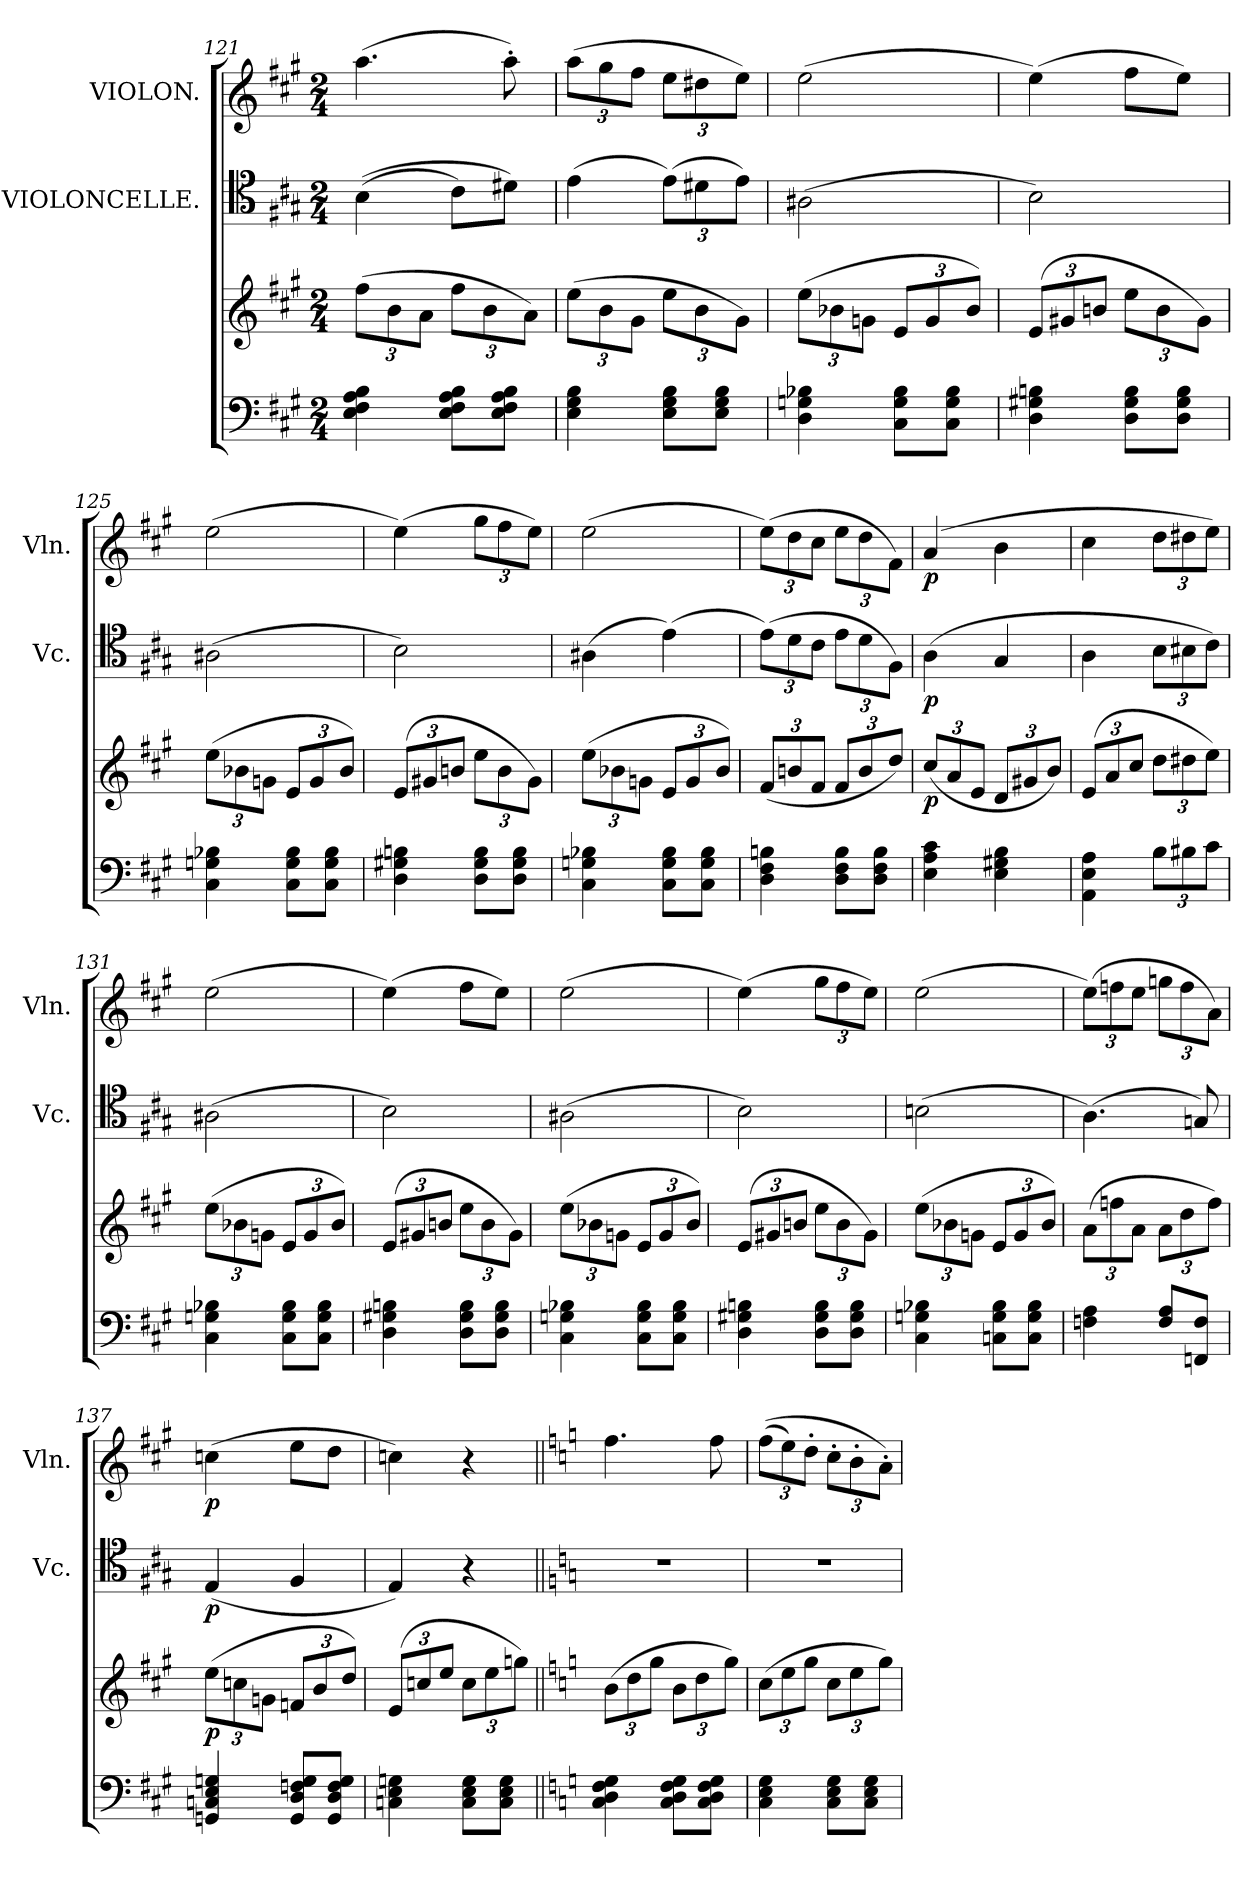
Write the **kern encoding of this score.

**kern	**kern	**dynam	**kern	**dynam	**kern	**dynam
*part3	*part3	*part3	*part2	*part2	*part1	*part1
*staff4	*staff3	*staff3/4	*staff2	*staff2	*staff1	*staff1
*	*	*	*I"VIOLONCELLE.	*	*I"VIOLON.	*
*	*	*	*I'Vc.	*	*I'Vln.	*
*clefF4	*clefG2	*	*clefC4	*	*clefG2	*
*k[f#c#g#]	*k[f#c#g#]	*	*k[f#c#g#]	*	*k[f#c#g#]	*
*M2/4	*M2/4	*	*M2/4	*	*M2/4	*
*	*Xbrackettup	*	*	*	*	*
=121	=121	=121	=121	=121	=121	=121
4E\ 4F#\ 4A\ 4B\	(>12ff#\L	.	(>(>4B\	.	(>4.aa\	.
.	12b\	.	.	.	.	.
.	12a\J	.	.	.	.	.
8E\ 8F#\ 8A\ 8B\L	12ff#\L	.	8c#\L)	.	.	.
.	12b\	.	.	.	.	.
8E\ 8F#\ 8A\ 8B\J	.	.	8d#X\J)	.	8aa'\)	.
.	12a\J)	.	.	.	.	.
=122	=122	=122	=122	=122	=122	=122
*	*	*	*	*	*Xbrackettup	*
4E\ 4G#\ 4B\	(>12ee\L	.	(>4e\	.	(>12aa\L	.
.	12b\	.	.	.	12gg#\	.
.	12g#\J	.	.	.	12ff#\J	.
*	*	*	*Xbrackettup	*	*	*
8E\ 8G#\ 8B\L	12ee\L	.	(>12e\L)	.	12ee\L	.
.	12b\	.	12d#X\	.	12dd#X\	.
8E\ 8G#\ 8B\J	.	.	.	.	.	.
.	12g#\J)	.	12e\J)	.	12ee\J)	.
=123	=123	=123	=123	=123	=123	=123
!	!	!	!	!LO:DY:b	!	!LO:DY:b
4D\ 4Gn\ 4B-X\	(>12ee\L	.	(>2A#X\	cresc.	(>2ee\	cresc.
.	12b-X\	.	.	.	.	.
.	12gn\J	.	.	.	.	.
!	!	!LO:DY:b	!	!	!	!
8C#\ 8G\ 8B-\L	12e/L	cresc.	.	.	.	.
.	12g/	.	.	.	.	.
8C#\ 8G\ 8B-\J	.	.	.	.	.	.
.	12b-/J)	.	.	.	.	.
=124	=124	=124	=124	=124	=124	=124
4D\ 4G#X\ 4Bn\	(>12e/L	.	2B\)	.	(>4ee\)	.
.	12g#X/	.	.	.	.	.
.	12bn/J	.	.	.	.	.
8D\ 8G#\ 8B\L	12ee\L	.	.	.	8ff#\L	.
.	12b\	.	.	.	.	.
8D\ 8G#\ 8B\J	.	.	.	.	8ee\J)	.
.	12g#\J)	.	.	.	.	.
=125	=125	=125	=125	=125	=125	=125
4C#\ 4Gn\ 4B-X\	(>12ee\L	.	(>2A#X\	.	(>2ee\	.
.	12b-X\	.	.	.	.	.
.	12gn\J	.	.	.	.	.
8C#\ 8G\ 8B-\L	12e/L	.	.	.	.	.
.	12g/	.	.	.	.	.
8C#\ 8G\ 8B-\J	.	.	.	.	.	.
.	12b-/J)	.	.	.	.	.
=126	=126	=126	=126	=126	=126	=126
4D\ 4G#X\ 4Bn\	(>12e/L	.	2B\)	.	(>4ee\)	.
.	12g#X/	.	.	.	.	.
.	12bn/J	.	.	.	.	.
8D\ 8G#\ 8B\L	12ee\L	.	.	.	12gg#\L	.
.	12b\	.	.	.	12ff#\	.
8D\ 8G#\ 8B\J	.	.	.	.	.	.
.	12g#\J)	.	.	.	12ee\J)	.
=127	=127	=127	=127	=127	=127	=127
!	!	!	!	!	!	!LO:DY:b
4C#\ 4Gn\ 4B-X\	(>12ee\L	.	(>4A#X\	.	(>2ee\	dim.
.	12b-X\	.	.	.	.	.
.	12gn\J	.	.	.	.	.
!	!	!LO:DY:b	!	!LO:DY:b	!	!
8C#\ 8G\ 8B-\L	12e/L	dim.	(>4e\)	dim.	.	.
.	12g/	.	.	.	.	.
8C#\ 8G\ 8B-\J	.	.	.	.	.	.
.	12b-/J)	.	.	.	.	.
=128	=128	=128	=128	=128	=128	=128
4D\ 4F#\ 4Bn\	(<12f#/L	.	(>12e\L)	.	(>12ee\L)	.
.	12bn/	.	12d\	.	12dd\	.
.	12f#/J	.	12c#\J	.	12cc#\J	.
8D\ 8F#\ 8B\L	12f#/L	.	12e\L	.	12ee\L	.
.	12b/	.	12d\	.	12dd\	.
8D\ 8F#\ 8B\J	.	.	.	.	.	.
.	12dd/J)	.	12F#\J)	.	12f#\J)	.
=129	=129	=129	=129	=129	=129	=129
!	!	!LO:DY:b	!	!LO:DY:b	!	!LO:DY:b
4E\ 4A\ 4c#\	(<12cc#/L	p	(>4A\	p	(>4a/	p
.	12a/	.	.	.	.	.
.	12e/J	.	.	.	.	.
4E\ 4G#X\ 4B\	12d/L	.	4G#/	.	4b\	.
.	12g#X/	.	.	.	.	.
.	12b/J)	.	.	.	.	.
=130	=130	=130	=130	=130	=130	=130
4AA\ 4E\ 4A\	(>12e/L	.	4A\	.	4cc#\	.
.	12a/	.	.	.	.	.
.	12cc#/J	.	.	.	.	.
*Xbrackettup	*	*	*	*	*	*
!	!	!LO:DY:b	!	!LO:DY:b	!	!LO:DY:b
12B\L	12dd\L	cresc.	12B\L	cresc.	12dd\L	cresc.
12B#X\	12dd#X\	.	12B#X\	.	12dd#X\	.
12c#\J	12ee\J)	.	12c#\J)	.	12ee\J)	.
=131	=131	=131	=131	=131	=131	=131
4C#\ 4Gn\ 4B-X\	(>12ee\L	.	(>2A#X\	.	(>2ee\	.
.	12b-X\	.	.	.	.	.
.	12gn\J	.	.	.	.	.
8C#\ 8G\ 8B-\L	12e/L	.	.	.	.	.
.	12g/	.	.	.	.	.
8C#\ 8G\ 8B-\J	.	.	.	.	.	.
.	12b-/J)	.	.	.	.	.
=132	=132	=132	=132	=132	=132	=132
4D\ 4G#X\ 4Bn\	(>12e/L	.	2B\)	.	(>4ee\)	.
.	12g#X/	.	.	.	.	.
.	12bn/J	.	.	.	.	.
8D\ 8G#\ 8B\L	12ee\L	.	.	.	8ff#\L	.
.	12b\	.	.	.	.	.
8D\ 8G#\ 8B\J	.	.	.	.	8ee\J)	.
.	12g#\J)	.	.	.	.	.
=133	=133	=133	=133	=133	=133	=133
4C#\ 4Gn\ 4B-X\	(>12ee\L	.	(>2A#X\	.	(>2ee\	.
.	12b-X\	.	.	.	.	.
.	12gn\J	.	.	.	.	.
8C#\ 8G\ 8B-\L	12e/L	.	.	.	.	.
.	12g/	.	.	.	.	.
8C#\ 8G\ 8B-\J	.	.	.	.	.	.
.	12b-/J)	.	.	.	.	.
=134	=134	=134	=134	=134	=134	=134
4D\ 4G#X\ 4Bn\	(>12e/L	.	2B\)	.	(>4ee\)	.
.	12g#X/	.	.	.	.	.
.	12bn/J	.	.	.	.	.
8D\ 8G#\ 8B\L	12ee\L	.	.	.	12gg#\L	.
.	12b\	.	.	.	12ff#\	.
8D\ 8G#\ 8B\J	.	.	.	.	.	.
.	12g#\J)	.	.	.	12ee\J)	.
=135	=135	=135	=135	=135	=135	=135
4C#\ 4Gn\ 4B-X\	(>12ee\L	.	(>2Bn\	.	(>2ee\	.
.	12b-X\	.	.	.	.	.
.	12gn\J	.	.	.	.	.
!	!	!LO:DY:b	!	!	!	!
8Cn\ 8G\ 8B-\L	12e/L	dim.	.	.	.	.
.	12g/	.	.	.	.	.
8C\ 8G\ 8B-\J	.	.	.	.	.	.
.	12b-/J)	.	.	.	.	.
=136	=136	=136	=136	=136	=136	=136
4Fn\ 4A\	(>12a\L	.	(>4.A\)	.	(>12ee\L)	.
.	12ffn\	.	.	.	12ffn\	.
.	12a\J	.	.	.	12ee\J	.
8F/ 8A/L	12a\L	.	.	.	12ggn\L	.
.	12dd\	.	.	.	12ff\	.
8FFn/ 8F/J	.	.	8Gn/)	.	.	.
.	12ff\J)	.	.	.	12a\J)	.
=137	=137	=137	=137	=137	=137	=137
!	!	!LO:DY:b	!	!LO:DY:b	!	!LO:DY:b
4GGn/ 4Cn/ 4E/ 4Gn/	(>12ee\L	p	(<4E/	p	(>4ccn\	p
.	12ccn\	.	.	.	.	.
.	12gn\J	.	.	.	.	.
8GG/ 8D/ 8Fn/ 8G/L	12fn/L	.	4F#/	.	8ee\L	.
.	12b/	.	.	.	.	.
8GG/ 8D/ 8F/ 8G/J	.	.	.	.	8dd\J	.
.	12dd/J)	.	.	.	.	.
=138	=138	=138	=138	=138	=138	=138
4Cn\ 4E\ 4Gn\	(>12e/L	.	4E/)	.	4ccn\)	.
.	12ccn/	.	.	.	.	.
.	12ee/J	.	.	.	.	.
8C\ 8E\ 8G\L	12cc\L	.	4r	.	4r	.
.	12ee\	.	.	.	.	.
8C\ 8E\ 8G\J	.	.	.	.	.	.
.	12ggn\J)	.	.	.	.	.
=139||	=139||	=139||	=139||	=139||	=139||	=139||
*k[]	*k[]	*	*k[]	*	*k[]	*
4C\ 4D\ 4F\ 4G\	(>12b\L	.	2r	.	4.ff\	.
.	12dd\	.	.	.	.	.
.	12gg\J	.	.	.	.	.
8C\ 8D\ 8F\ 8G\L	12b\L	.	.	.	.	.
.	12dd\	.	.	.	.	.
8C\ 8D\ 8F\ 8G\J	.	.	.	.	8ff\	.
.	12gg\J)	.	.	.	.	.
=140	=140	=140	=140	=140	=140	=140
4C\ 4E\ 4G\	(>12cc\L	.	2r	.	(>(>12ff\L	.
.	12ee\	.	.	.	12ee\)	.
.	12gg\J	.	.	.	12dd'\J	.
8C\ 8E\ 8G\L	12cc\L	.	.	.	12cc'\L	.
.	12ee\	.	.	.	12b'\	.
8C\ 8E\ 8G\J	.	.	.	.	.	.
.	12gg\J)	.	.	.	12a'\J)	.
=	=	=	=	=	=	=
*-	*-	*-	*-	*-	*-	*-
